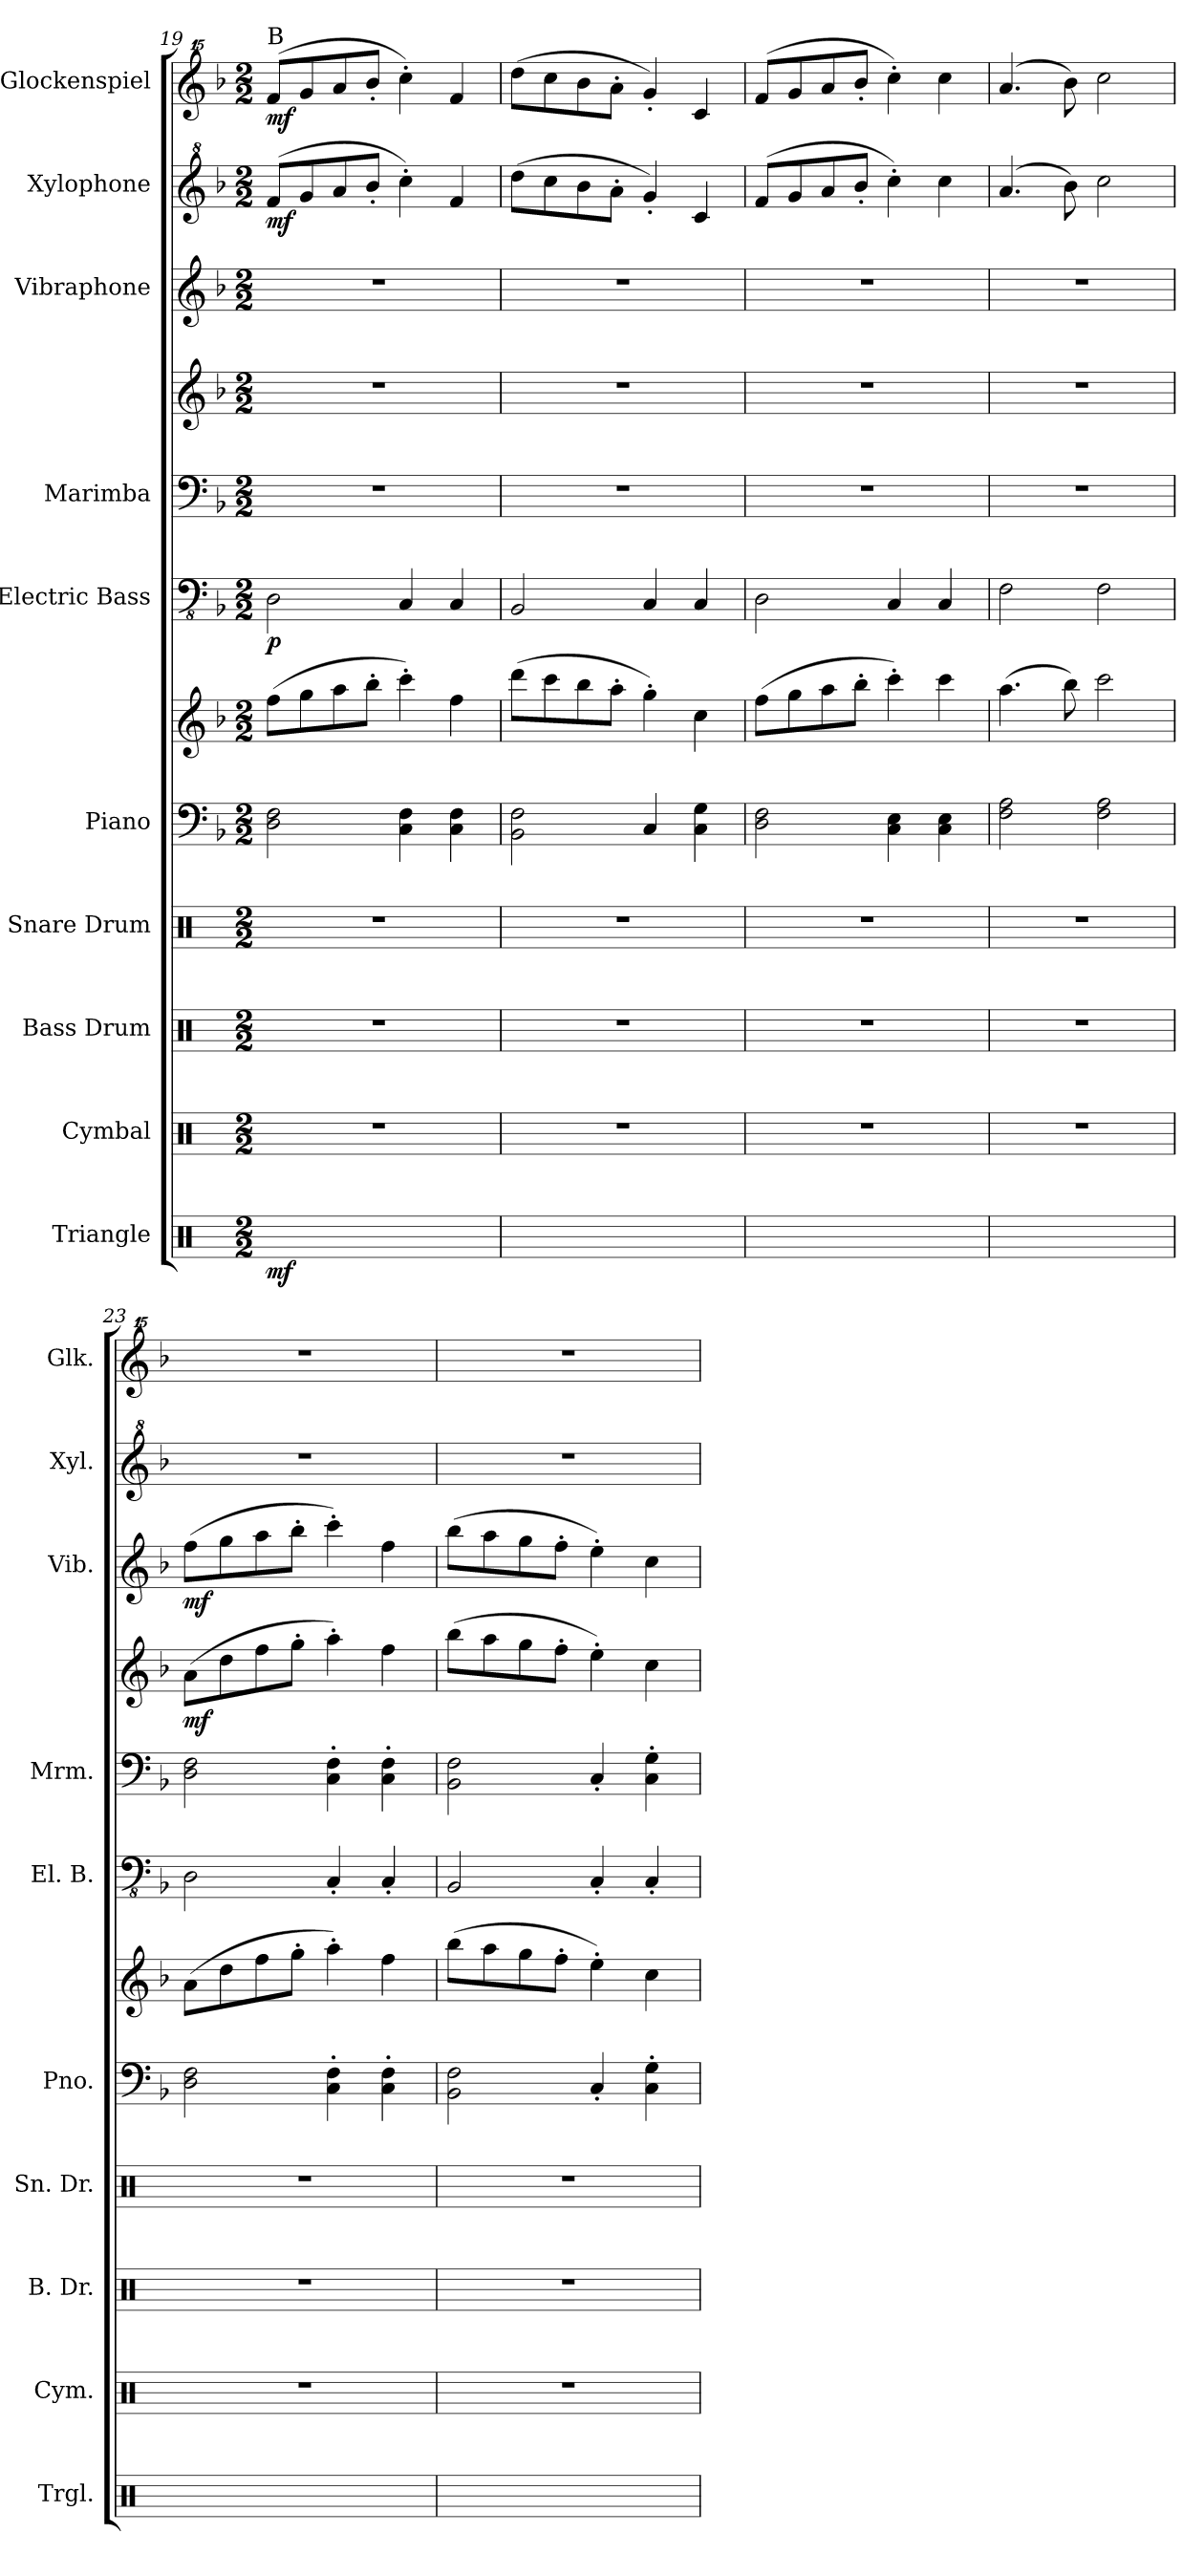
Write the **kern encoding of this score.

**kern	**dynam	**kern	**kern	**kern	**kern	**kern	**dynam	**kern	**dynam	**kern	**kern	**dynam	**kern	**dynam	**kern	**dynam	**kern	**dynam
*part10	*part10	*part9	*part8	*part7	*part6	*part6	*part6	*part5	*part5	*part4	*part4	*part4	*part3	*part3	*part2	*part2	*part1	*part1
*staff12	*staff12	*staff11	*staff10	*staff9	*staff8	*staff7	*staff7/8	*staff6	*staff6	*staff5	*staff4	*staff4/5	*staff3	*staff3	*staff2	*staff2	*staff1	*staff1
*I"Triangle	*	*I"Cymbal	*I"Bass Drum	*I"Snare Drum	*I"Piano	*	*	*I"Electric Bass	*	*I"Marimba	*	*	*I"Vibraphone	*	*I"Xylophone	*	*I"Glockenspiel	*
*I'Trgl.	*	*I'Cym.	*I'B. Dr.	*I'Sn. Dr.	*I'Pno.	*	*	*I'El. B.	*	*I'Mrm.	*	*	*I'Vib.	*	*I'Xyl.	*	*I'Glk.	*
*clefX	*	*clefX	*clefX	*clefX	*clefF4	*clefG2	*	*clefFv4	*	*clefF4	*clefG2	*	*clefG2	*	*clefG^2	*	*clefG^^2	*
*k[]	*	*k[]	*k[]	*k[]	*k[b-]	*k[b-]	*	*k[b-]	*	*k[b-]	*k[b-]	*	*k[b-]	*	*k[b-]	*	*k[b-]	*
*C:	*	*C:	*C:	*C:	*F:	*F:	*	*F:	*	*F:	*F:	*	*F:	*	*F:	*	*F:	*
*M2/2	*	*M2/2	*M2/2	*M2/2	*M2/2	*M2/2	*	*M2/2	*	*M2/2	*M2/2	*	*M2/2	*	*M2/2	*	*M2/2	*
=19	=19	=19	=19	=19	=19	=19	=19	=19	=19	=19	=19	=19	=19	=19	=19	=19	=19	=19
!	!	!	!	!	!	!	!	!	!	!	!	!	!	!	!	!	!LO:TX:a:t=B	!
!	!LO:DY:b	!	!	!	!	!	!LO:DY:b=2	!	!	!	!	!	!	!	!	!	!	!
!	!	!	!	!	!	!	!LO:DY:n=1:b	!	!LO:DY:b	!	!	!	!	!	!	!LO:DY:b	!	!LO:DY:b
2R\	mf	1r	1r	1r	2D\ 2F\	(8ff\L	pp mf	2DD\	p	1r	1r	.	1r	.	(8ff/L	mf	(8fff/L	mf
.	.	.	.	.	.	8gg\	.	.	.	.	.	.	.	.	8gg/	.	8ggg/	.
.	.	.	.	.	.	8aa\	.	.	.	.	.	.	.	.	8aa/	.	8aaa/	.
.	.	.	.	.	.	8bb-'\J	.	.	.	.	.	.	.	.	8bb-'/J	.	8bbb-'/J	.
4R\	.	.	.	.	4C\ 4F\	4ccc'\)	.	4CC/	.	.	.	.	.	.	4ccc'\)	.	4cccc'\)	.
4R\	.	.	.	.	4C\ 4F\	4ff\	.	4CC/	.	.	.	.	.	.	4ff/	.	4fff/	.
=20	=20	=20	=20	=20	=20	=20	=20	=20	=20	=20	=20	=20	=20	=20	=20	=20	=20	=20
2R\	.	1r	1r	1r	2BB-\ 2F\	(8ddd\L	.	2BBB-/	.	1r	1r	.	1r	.	(8ddd\L	.	(8dddd\L	.
.	.	.	.	.	.	8ccc\	.	.	.	.	.	.	.	.	8ccc\	.	8cccc\	.
.	.	.	.	.	.	8bb-\	.	.	.	.	.	.	.	.	8bb-\	.	8bbb-\	.
.	.	.	.	.	.	8aa'\J	.	.	.	.	.	.	.	.	8aa'\J	.	8aaa'\J	.
4R\	.	.	.	.	4C/	4gg'\)	.	4CC/	.	.	.	.	.	.	4gg'/)	.	4ggg'/)	.
4R\	.	.	.	.	4C\ 4G\	4cc\	.	4CC/	.	.	.	.	.	.	4cc/	.	4ccc/	.
!!LO:PB:g=z
=21	=21	=21	=21	=21	=21	=21	=21	=21	=21	=21	=21	=21	=21	=21	=21	=21	=21	=21
2R\	.	1r	1r	1r	2D\ 2F\	(8ff\L	.	2DD\	.	1r	1r	.	1r	.	(8ff/L	.	(8fff/L	.
.	.	.	.	.	.	8gg\	.	.	.	.	.	.	.	.	8gg/	.	8ggg/	.
.	.	.	.	.	.	8aa\	.	.	.	.	.	.	.	.	8aa/	.	8aaa/	.
.	.	.	.	.	.	8bb-'\J	.	.	.	.	.	.	.	.	8bb-'/J	.	8bbb-'/J	.
4R\	.	.	.	.	4C\ 4E\	4ccc'\)	.	4CC/	.	.	.	.	.	.	4ccc'\)	.	4cccc'\)	.
4R\	.	.	.	.	4C\ 4E\	4ccc\	.	4CC/	.	.	.	.	.	.	4ccc\	.	4cccc\	.
=22	=22	=22	=22	=22	=22	=22	=22	=22	=22	=22	=22	=22	=22	=22	=22	=22	=22	=22
4.R\	.	1r	1r	1r	2F\ 2A\	(4.aa\	.	2FF\	.	1r	1r	.	1r	.	(4.aa/	.	(4.aaa/	.
8R\	.	.	.	.	.	8bb-\)	.	.	.	.	.	.	.	.	8bb-\)	.	8bbb-\)	.
2R\	.	.	.	.	2F\ 2A\	2ccc\	.	2FF\	.	.	.	.	.	.	2ccc\	.	2cccc\	.
=23	=23	=23	=23	=23	=23	=23	=23	=23	=23	=23	=23	=23	=23	=23	=23	=23	=23	=23
!	!	!	!	!	!	!	!	!	!	!	!	!LO:DY:b	!	!LO:DY:b	!	!	!	!
2R\	.	1r	1r	1r	2D\ 2F\	(8a\L	.	2DD\	.	2D\ 2F\	(8a\L	mf	(8ff\L	mf	1r	.	1r	.
.	.	.	.	.	.	8dd\	.	.	.	.	8dd\	.	8gg\	.	.	.	.	.
.	.	.	.	.	.	8ff\	.	.	.	.	8ff\	.	8aa\	.	.	.	.	.
.	.	.	.	.	.	8gg'\J	.	.	.	.	8gg'\J	.	8bb-'\J	.	.	.	.	.
4R\	.	.	.	.	4C\' 4F\'	4aa'\)	.	4CC'/	.	4C\' 4F\'	4aa'\)	.	4ccc'\)	.	.	.	.	.
4R\	.	.	.	.	4C\' 4F\'	4ff\	.	4CC'/	.	4C\' 4F\'	4ff\	.	4ff\	.	.	.	.	.
=24	=24	=24	=24	=24	=24	=24	=24	=24	=24	=24	=24	=24	=24	=24	=24	=24	=24	=24
2R\	.	1r	1r	1r	2BB-\ 2F\	(8bb-\L	.	2BBB-/	.	2BB-\ 2F\	(8bb-\L	.	(8bb-\L	.	1r	.	1r	.
.	.	.	.	.	.	8aa\	.	.	.	.	8aa\	.	8aa\	.	.	.	.	.
.	.	.	.	.	.	8gg\	.	.	.	.	8gg\	.	8gg\	.	.	.	.	.
.	.	.	.	.	.	8ff'\J	.	.	.	.	8ff'\J	.	8ff'\J	.	.	.	.	.
4R\	.	.	.	.	4C'/	4ee'\)	.	4CC'/	.	4C'/	4ee'\)	.	4ee'\)	.	.	.	.	.
4R\	.	.	.	.	4C\' 4G\'	4cc\	.	4CC'/	.	4C\' 4G\'	4cc\	.	4cc\	.	.	.	.	.
=	=	=	=	=	=	=	=	=	=	=	=	=	=	=	=	=	=	=
*-	*-	*-	*-	*-	*-	*-	*-	*-	*-	*-	*-	*-	*-	*-	*-	*-	*-	*-
